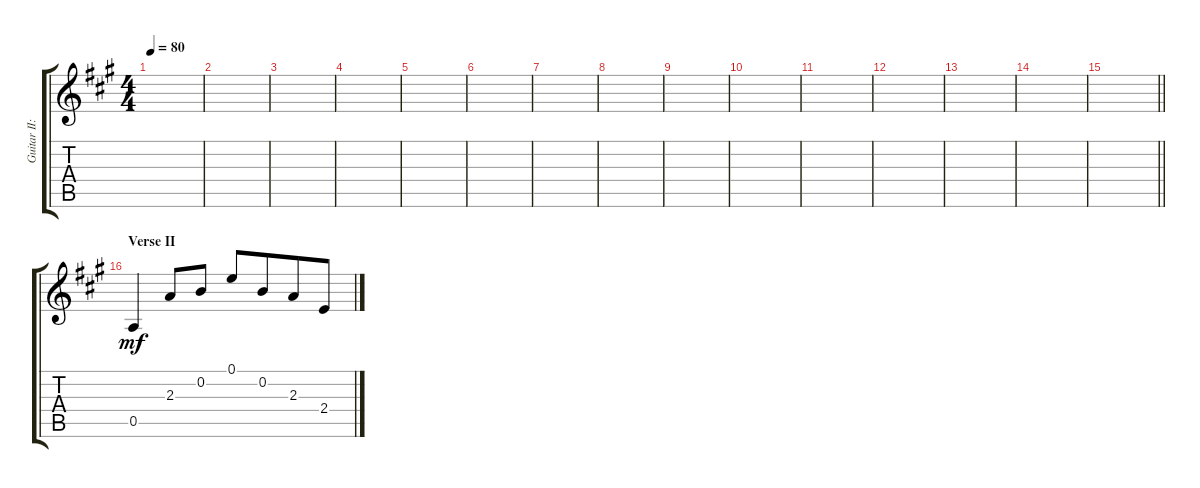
\track ("Guitar II: Todd Rundgren" "Guitar II:") {instrument acousticguitarnylon}
\staff {score tabs}
\tuning (E4 B3 G3 D3 A2 E2) {hide}
\ts (4 4)
\tempo 80
\clef g2
\ks a
|
|
|
|
|
|
|
|
|
|
|
|
|
|
\barLineRight lightlight
|
\section ("" "Verse II")
0.5.4{dy mf beam merge} 2.3.8 0.2.8{beam split} 0.1.8 0.2.8{beam merge} 2.3.8 2.4.8
